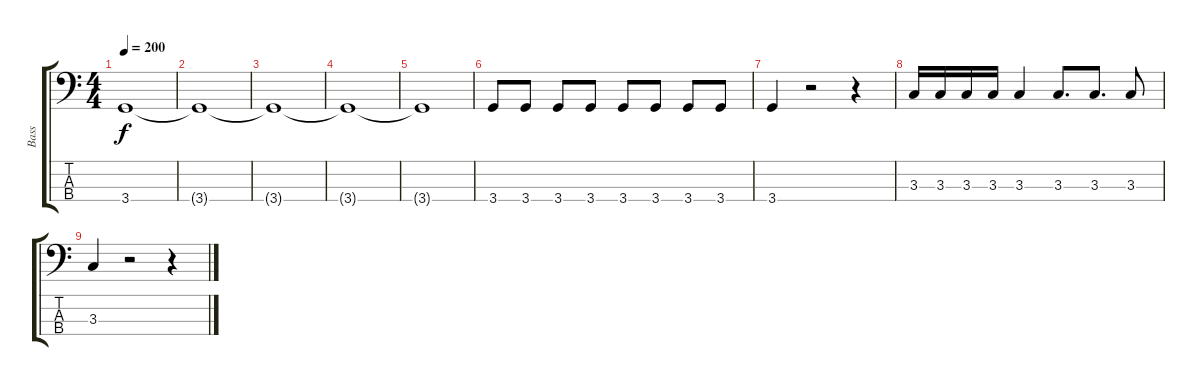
\track ("Bass" "Bass") {instrument electricbassfinger}
\staff {score tabs}
\tuning (G2 D2 A1 E1) {hide}
\ts (4 4)
\tempo 200
\clef f4
\ks c
3.4{t}.1{dy f} |
3.4{t}.1 |
3.4{t}.1 |
3.4{t}.1 |
3.4{t}.1 |
\section ("" "")
3.4.8 3.4.8 3.4.8 3.4.8 3.4.8 3.4.8 3.4.8 3.4.8 |
3.4.4 r.2 r.4 |
3.3.16 3.3.16 3.3.16 3.3.16 3.3.4 3.3.8{d} 3.3.8{d} 3.3.8 |
3.3.4 r.2 r.4
